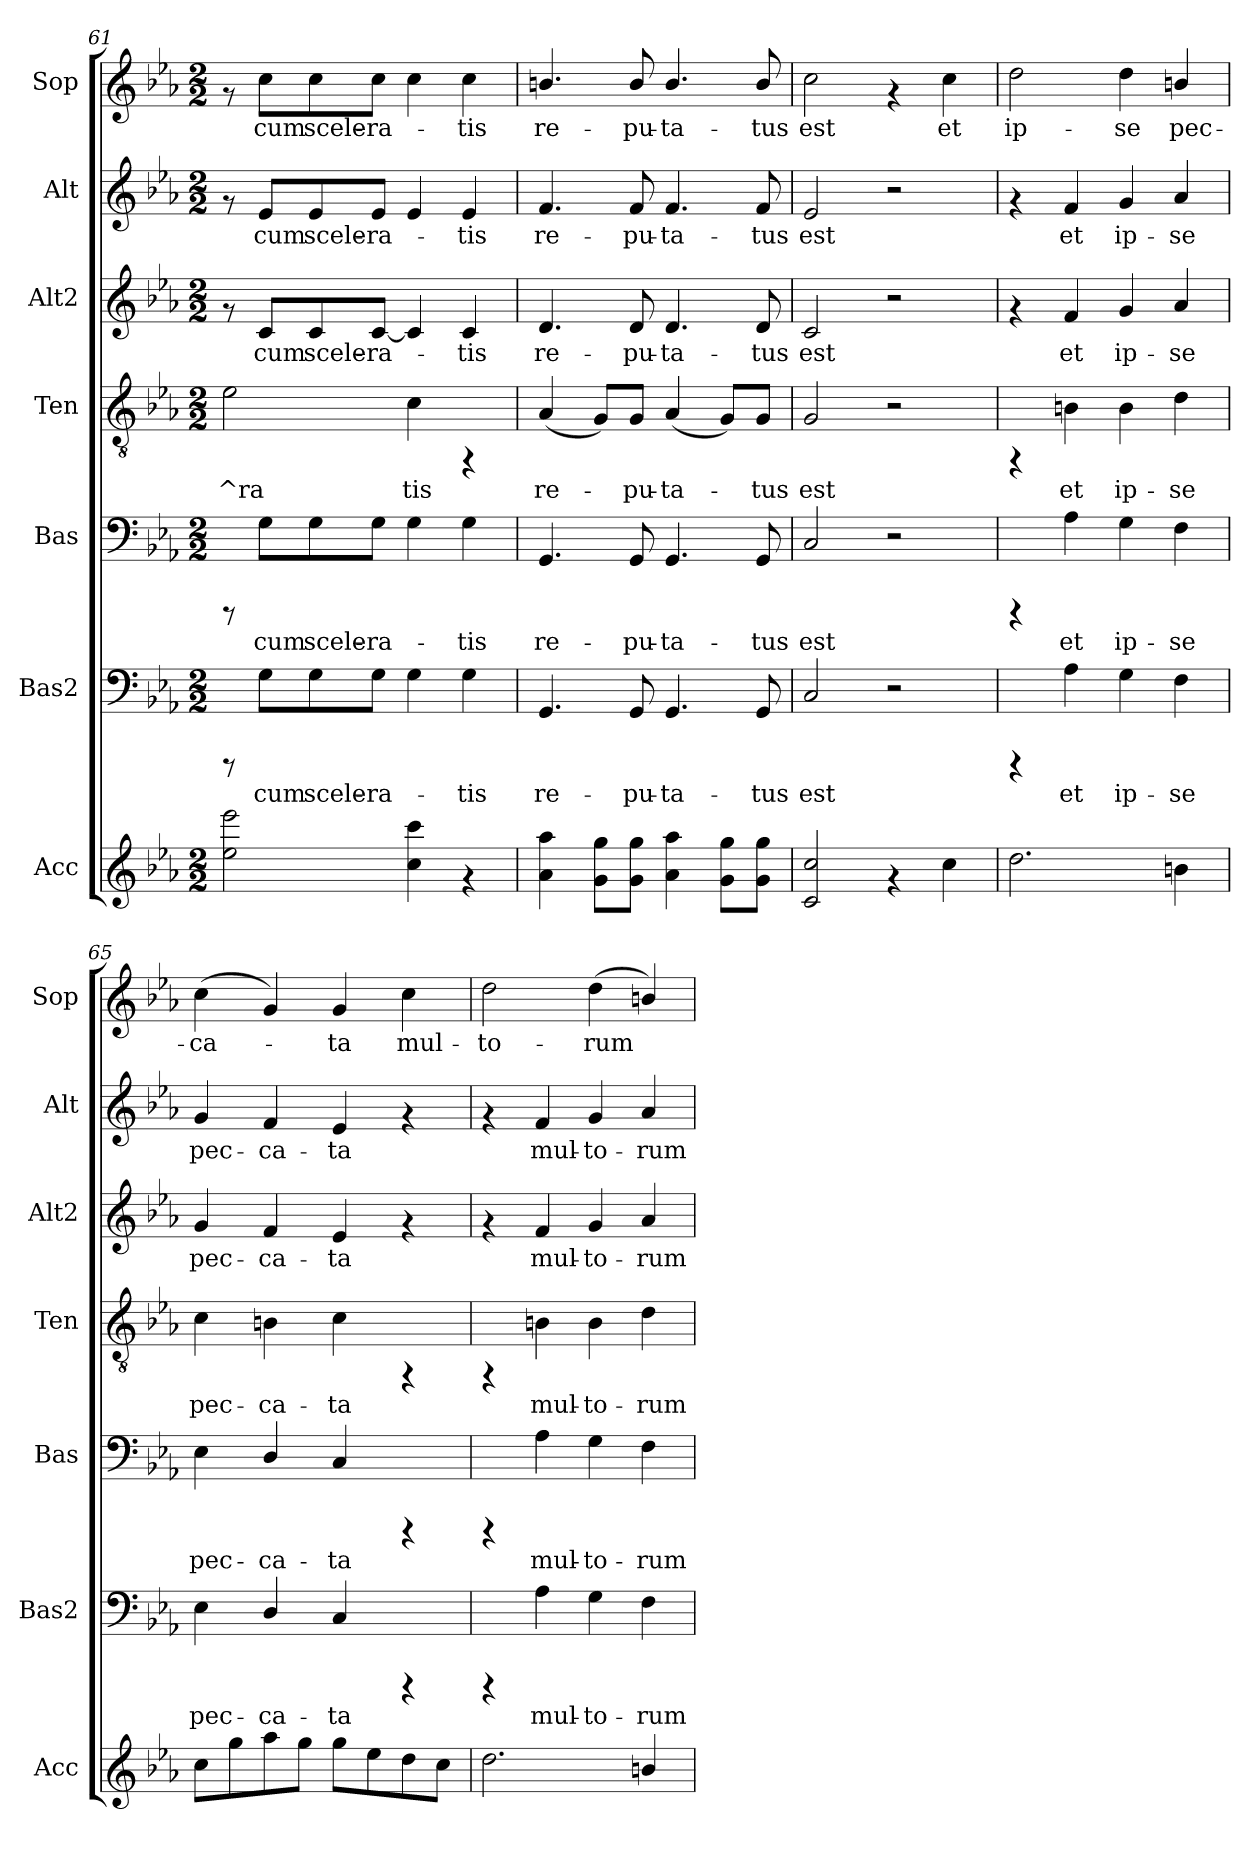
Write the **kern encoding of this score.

**kern	**kern	**text	**kern	**text	**kern	**text	**kern	**text	**kern	**text	**kern	**text
*part7	*part6	*part6	*part5	*part5	*part4	*part4	*part3	*part3	*part2	*part2	*part1	*part1
*staff7	*staff6	*staff6	*staff5	*staff5	*staff4	*staff4	*staff3	*staff3	*staff2	*staff2	*staff1	*staff1
*I"Acc	*I"Bas2	*	*I"Bas	*	*I"Ten	*	*I"Alt2	*	*I"Alt	*	*I"Sop	*
*I'Acc	*I'Bas2	*	*I'Bas	*	*I'Ten	*	*I'Alt2	*	*I'Alt	*	*I'Sop	*
!!LO:PB:g=z
*clefG2	*clefF4	*	*clefF4	*	*clefGv2	*	*clefG2	*	*clefG2	*	*clefG2	*
*k[b-e-a-]	*k[b-e-a-]	*	*k[b-e-a-]	*	*k[b-e-a-]	*	*k[b-e-a-]	*	*k[b-e-a-]	*	*k[b-e-a-]	*
*E-:	*E-:	*	*E-:	*	*E-:	*	*E-:	*	*E-:	*	*E-:	*
*M2/2	*M2/2	*	*M2/2	*	*M2/2	*	*M2/2	*	*M2/2	*	*M2/2	*
=61	=61	=61	=61	=61	=61	=61	=61	=61	=61	=61	=61	=61
!	!	!	!	!	!	!LO:LY:b:cj	!	!	!	!	!	!
2eee-\ 2ee-\	8rCCC	.	8rCCC	.	2e-\	^ra	8rf	.	8rf	.	8rf	.
!	!	!LO:LY:b:cj	!	!LO:LY:b:cj	!	!	!	!LO:LY:b:cj	!	!LO:LY:b:cj	!	!LO:LY:b:cj
.	8G\L	cum	8G\L	cum	.	.	8c/L	cum	8e-/L	cum	8cc\L	cum
!	!	!LO:LY:b:cj	!	!LO:LY:b:cj	!	!	!	!LO:LY:b:cj	!	!LO:LY:b:cj	!	!LO:LY:b:cj
.	8G\	scele-	8G\	scele-	.	.	8c/	scele-	8e-/	scele-	8cc\	scele-
!	!	!LO:LY:b:cj	!	!LO:LY:b:cj	!	!	!	!LO:LY:b:cj	!	!LO:LY:b:cj	!	!LO:LY:b:cj
.	8G\J	ra-	8G\J	ra-	.	.	[>8c/J	ra-	8e-/J	ra-	8cc\J	ra-
!	!	!LO:LY:b:cj	!	!LO:LY:b:cj	!	!LO:LY:b:cj	!	!LO:LY:b:cj	!	!LO:LY:b:cj	!	!LO:LY:b:cj
4ccc\ 4cc\	4G\	.	4G\	.	4c\	tis	4c/]	.	4e-/	.	4cc\	.
!	!	!LO:LY:b:cj	!	!LO:LY:b:cj	!	!	!	!LO:LY:b:cj	!	!LO:LY:b:cj	!	!LO:LY:b:cj
4rf	4G\	tis	4G\	tis	4rFF	.	4c/	tis	4e-/	tis	4cc\	tis
=62	=62	=62	=62	=62	=62	=62	=62	=62	=62	=62	=62	=62
!	!	!LO:LY:b:cj	!	!LO:LY:b:cj	!	!LO:LY:b:cj	!	!LO:LY:b:cj	!	!LO:LY:b:cj	!	!LO:LY:b:cj
4aa-\ 4a-\	4.GG/	re-	4.GG/	re-	(<4A-/	re-	4.d/	re-	4.f/	re-	4.bn>/	re-
!	!	!	!	!	!	!LO:LY:b:cj	!	!	!	!	!	!
8gg\ 8g\L	.	.	.	.	8G/L)	.	.	.	.	.	.	.
!	!	!LO:LY:b:cj	!	!LO:LY:b:cj	!	!LO:LY:b:cj	!	!LO:LY:b:cj	!	!LO:LY:b:cj	!	!LO:LY:b:cj
8gg\ 8g\J	8GG/	pu-	8GG/	pu-	8G/J	pu-	8d/	pu-	8f/	pu-	8b/	pu-
!	!	!LO:LY:b:cj	!	!LO:LY:b:cj	!	!LO:LY:b:cj	!	!LO:LY:b:cj	!	!LO:LY:b:cj	!	!LO:LY:b:cj
4aa-\ 4a-\	4.GG/	ta-	4.GG/	ta-	(<4A-/	ta-	4.d/	ta-	4.f/	ta-	4.b/	ta-
!	!	!	!	!	!	!LO:LY:b:cj	!	!	!	!	!	!
8gg\ 8g\L	.	.	.	.	8G/L)	.	.	.	.	.	.	.
!	!	!LO:LY:b:cj	!	!LO:LY:b:cj	!	!LO:LY:b:cj	!	!LO:LY:b:cj	!	!LO:LY:b:cj	!	!LO:LY:b:cj
8gg\ 8g\J	8GG/	tus	8GG/	tus	8G/J	tus	8d/	tus	8f/	tus	8b/	tus
=63	=63	=63	=63	=63	=63	=63	=63	=63	=63	=63	=63	=63
!	!	!LO:LY:b:cj	!	!LO:LY:b:cj	!	!LO:LY:b:cj	!	!LO:LY:b:cj	!	!LO:LY:b:cj	!	!LO:LY:b:cj
2cc/ 2c/	2C/	est	2C/	est	2G/	est	2c/	est	2e-/	est	2cc>\	est
4rf	2r	.	2r	.	2r	.	2r	.	2r	.	4rf	.
!	!	!	!	!	!	!	!	!	!	!	!	!LO:LY:b:cj
4cc\	.	.	.	.	.	.	.	.	.	.	4cc\	et
!!LO:PB:g=z
=64	=64	=64	=64	=64	=64	=64	=64	=64	=64	=64	=64	=64
!	!	!	!	!	!	!	!	!	!	!	!	!LO:LY:b:cj
2.dd\	4rCCC	.	4rCCC	.	4rFF	.	4rf	.	4rf	.	2dd>\	ip-
!	!	!LO:LY:b:cj	!	!LO:LY:b:cj	!	!LO:LY:b:cj	!	!LO:LY:b:cj	!	!LO:LY:b:cj	!	!
.	4A-\	et	4A-\	et	4Bn\	et	4f/	et	4f/	et	.	.
!	!	!LO:LY:b:cj	!	!LO:LY:b:cj	!	!LO:LY:b:cj	!	!LO:LY:b:cj	!	!LO:LY:b:cj	!	!LO:LY:b:cj
.	4G\	ip-	4G\	ip-	4B\	ip-	4g/	ip-	4g/	ip-	4dd\	se
!	!	!LO:LY:b:cj	!	!LO:LY:b:cj	!	!LO:LY:b:cj	!	!LO:LY:b:cj	!	!LO:LY:b:cj	!	!LO:LY:b:cj
4bn\	4F\	se	4F\	se	4d\	se	4a-/	se	4a-/	se	4bn/	pec-
=65	=65	=65	=65	=65	=65	=65	=65	=65	=65	=65	=65	=65
!	!	!LO:LY:b:cj	!	!LO:LY:b:cj	!	!LO:LY:b:cj	!	!LO:LY:b:cj	!	!LO:LY:b:cj	!	!LO:LY:b:cj
8cc\L	4E-\	pec-	4E-\	pec-	4c\	pec-	4g/	pec-	4g/	pec-	(>4cc>\	ca-
8gg\	.	.	.	.	.	.	.	.	.	.	.	.
!	!	!LO:LY:b:cj	!	!LO:LY:b:cj	!	!LO:LY:b:cj	!	!LO:LY:b:cj	!	!LO:LY:b:cj	!	!LO:LY:b:cj
8aa-\	4D/	ca-	4D/	ca-	4Bn\	ca-	4f/	ca-	4f/	ca-	4g/)	.
8gg\J	.	.	.	.	.	.	.	.	.	.	.	.
!	!	!LO:LY:b:cj	!	!LO:LY:b:cj	!	!LO:LY:b:cj	!	!LO:LY:b:cj	!	!LO:LY:b:cj	!	!LO:LY:b:cj
8gg\L	4C/	ta	4C/	ta	4c\	ta	4e-/	ta	4e-/	ta	4g/	ta
8ee-\	.	.	.	.	.	.	.	.	.	.	.	.
!	!	!	!	!	!	!	!	!	!	!	!	!LO:LY:b:cj
8dd\	4rCCC	.	4rCCC	.	4rFF	.	4rf	.	4rf	.	4cc\	mul-
8cc\J	.	.	.	.	.	.	.	.	.	.	.	.
=66	=66	=66	=66	=66	=66	=66	=66	=66	=66	=66	=66	=66
!	!	!	!	!	!	!	!	!	!	!	!	!LO:LY:b:cj
2.dd\	4rCCC	.	4rCCC	.	4rFF	.	4rf	.	4rf	.	2dd\	to-
!	!	!LO:LY:b:cj	!	!LO:LY:b:cj	!	!LO:LY:b:cj	!	!LO:LY:b:cj	!	!LO:LY:b:cj	!	!
.	4A-\	mul-	4A-\	mul-	4Bn\	mul-	4f/	mul-	4f/	mul-	.	.
!	!	!LO:LY:b:cj	!	!LO:LY:b:cj	!	!LO:LY:b:cj	!	!LO:LY:b:cj	!	!LO:LY:b:cj	!	!LO:LY:b:cj
.	4G\	to-	4G\	to-	4B\	to-	4g/	to-	4g/	to-	(>4dd\	rum
!	!	!LO:LY:b:cj	!	!LO:LY:b:cj	!	!LO:LY:b:cj	!	!LO:LY:b:cj	!	!LO:LY:b:cj	!	!LO:LY:b:cj
4bn/	4F\	rum	4F\	rum	4d\	rum	4a-/	rum	4a-/	rum	4bn/)	.
=	=	=	=	=	=	=	=	=	=	=	=	=
*-	*-	*-	*-	*-	*-	*-	*-	*-	*-	*-	*-	*-
